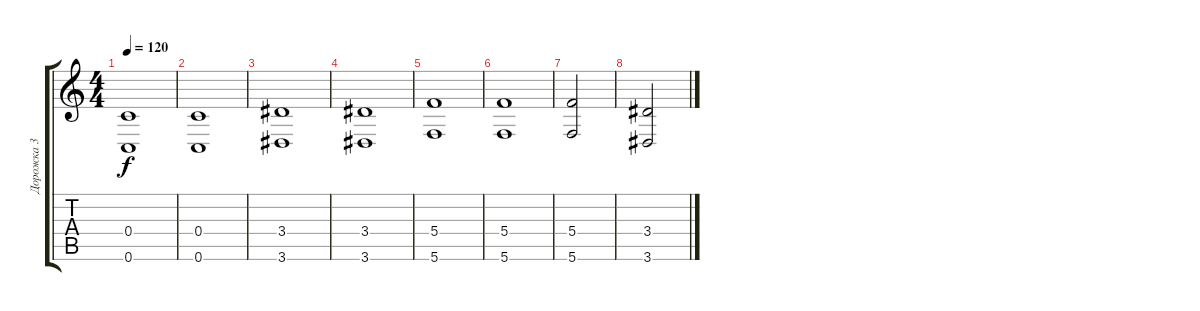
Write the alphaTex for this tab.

\track ("Дорожка 3" "Дорожка 3") {instrument electricguitarclean}
\staff {score tabs}
\tuning (D4 A3 F3 C3 G2 C2) {hide}
\ts (4 4)
\tempo 120
\clef g2
\ks c
(0.4 0.6).1{dy f} |
(0.4 0.6).1 |
(3.4 3.6).1 |
(3.4 3.6).1 |
(5.4 5.6).1 |
(5.4 5.6).1 |
(5.4 5.6).2 |
(3.4 3.6).2
